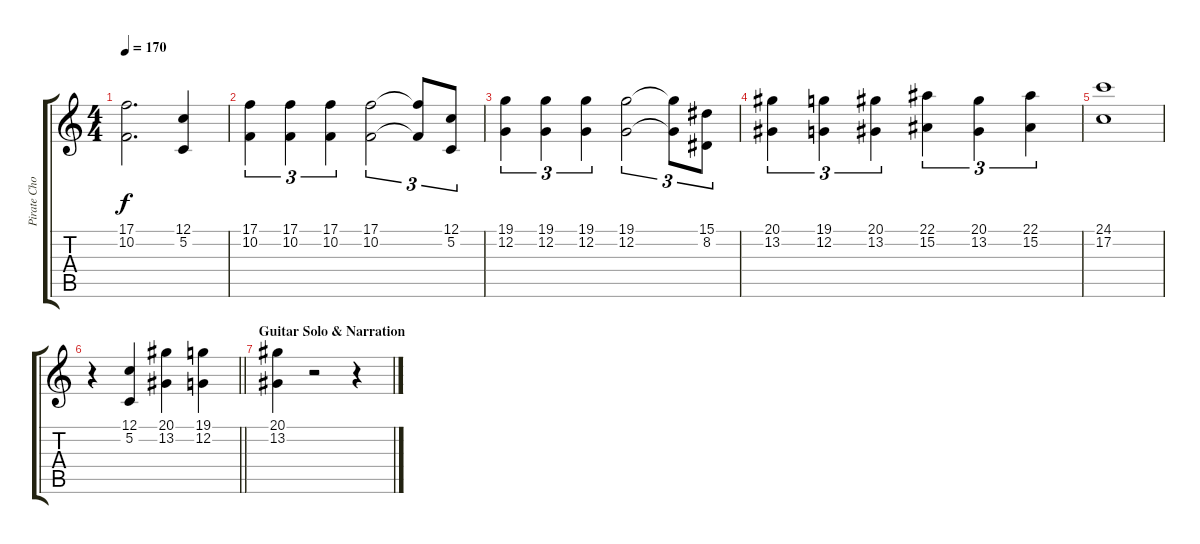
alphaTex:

\track ("Pirate Choir" "Pirate Cho") {instrument choiraahs}
\staff {score tabs}
\tuning (C4 G3 Eb3 Bb2 F2 C2) {hide}
\ts (4 4)
\tempo 170
\clef g2
\ks c
(17.1 10.2).2{d dy f} (12.1 5.2).4 |
(17.1 10.2).4{tu (3 2)} (17.1 10.2).4{tu (3 2)} (17.1 10.2).4{tu (3 2)} (17.1 10.2).2{tu (3 2)} (17.1{t} 10.2{t}).8{tu (3 2)} (12.1 5.2).8{tu (3 2)} |
(19.1 12.2).4{tu (3 2)} (19.1 12.2).4{tu (3 2)} (19.1 12.2).4{tu (3 2)} (19.1 12.2).2{tu (3 2)} (19.1{t} 12.2{t}).8{tu (3 2)} (15.1 8.2).8{tu (3 2)} |
(20.1 13.2).4{tu (3 2)} (19.1 12.2).4{tu (3 2)} (20.1 13.2).4{tu (3 2)} (22.1 15.2).4{tu (3 2)} (20.1 13.2).4{tu (3 2)} (22.1 15.2).4{tu (3 2)} |
(24.1 17.2).1 |
\barLineRight lightlight
r.4 (12.1 5.2).4 (20.1 13.2).4 (19.1 12.2).4 |
\section ("" "Guitar Solo & Narration")
(20.1 13.2).4 r.2 r.4
